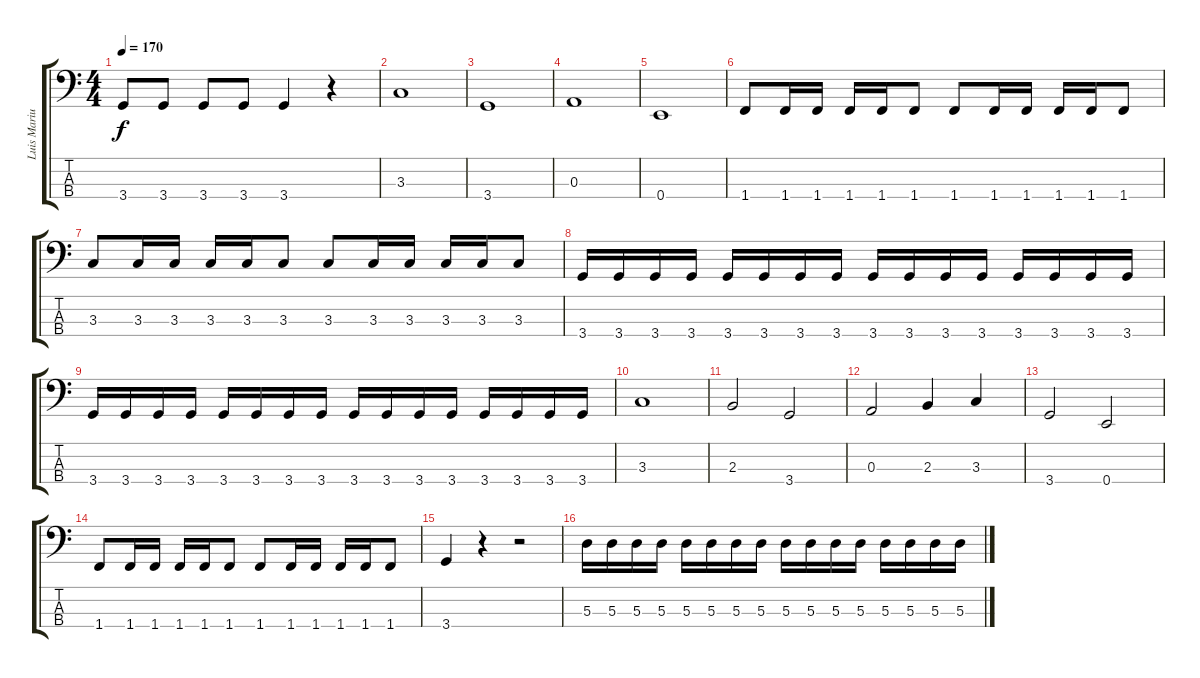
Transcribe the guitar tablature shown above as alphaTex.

\track ("Luis Mariuti" "Luis Mariu") {instrument electricbassfinger}
\staff {score tabs}
\tuning (G2 D2 A1 E1) {hide}
\ts (4 4)
\tempo 170
\clef f4
\ks c
3.4.8{dy f} 3.4.8 3.4.8 3.4.8 3.4.4 r.4 |
3.3.1 |
3.4.1 |
0.3.1 |
0.4.1 |
1.4.8 1.4.16 1.4.16 1.4.16 1.4.16 1.4.8 1.4.8 1.4.16 1.4.16 1.4.16 1.4.16 1.4.8 |
3.3.8 3.3.16 3.3.16 3.3.16 3.3.16 3.3.8 3.3.8 3.3.16 3.3.16 3.3.16 3.3.16 3.3.8 |
3.4.16 3.4.16 3.4.16 3.4.16 3.4.16 3.4.16 3.4.16 3.4.16 3.4.16 3.4.16 3.4.16 3.4.16 3.4.16 3.4.16 3.4.16 3.4.16 |
3.4.16 3.4.16 3.4.16 3.4.16 3.4.16 3.4.16 3.4.16 3.4.16 3.4.16 3.4.16 3.4.16 3.4.16 3.4.16 3.4.16 3.4.16 3.4.16 |
3.3.1 |
2.3.2 3.4.2 |
0.3.2 2.3.4 3.3.4 |
3.4.2 0.4.2 |
1.4.8 1.4.16 1.4.16 1.4.16 1.4.16 1.4.8 1.4.8 1.4.16 1.4.16 1.4.16 1.4.16 1.4.8 |
3.4.4 r.4 r.2 |
5.3.16 5.3.16 5.3.16 5.3.16 5.3.16 5.3.16 5.3.16 5.3.16 5.3.16 5.3.16 5.3.16 5.3.16 5.3.16 5.3.16 5.3.16 5.3.16
